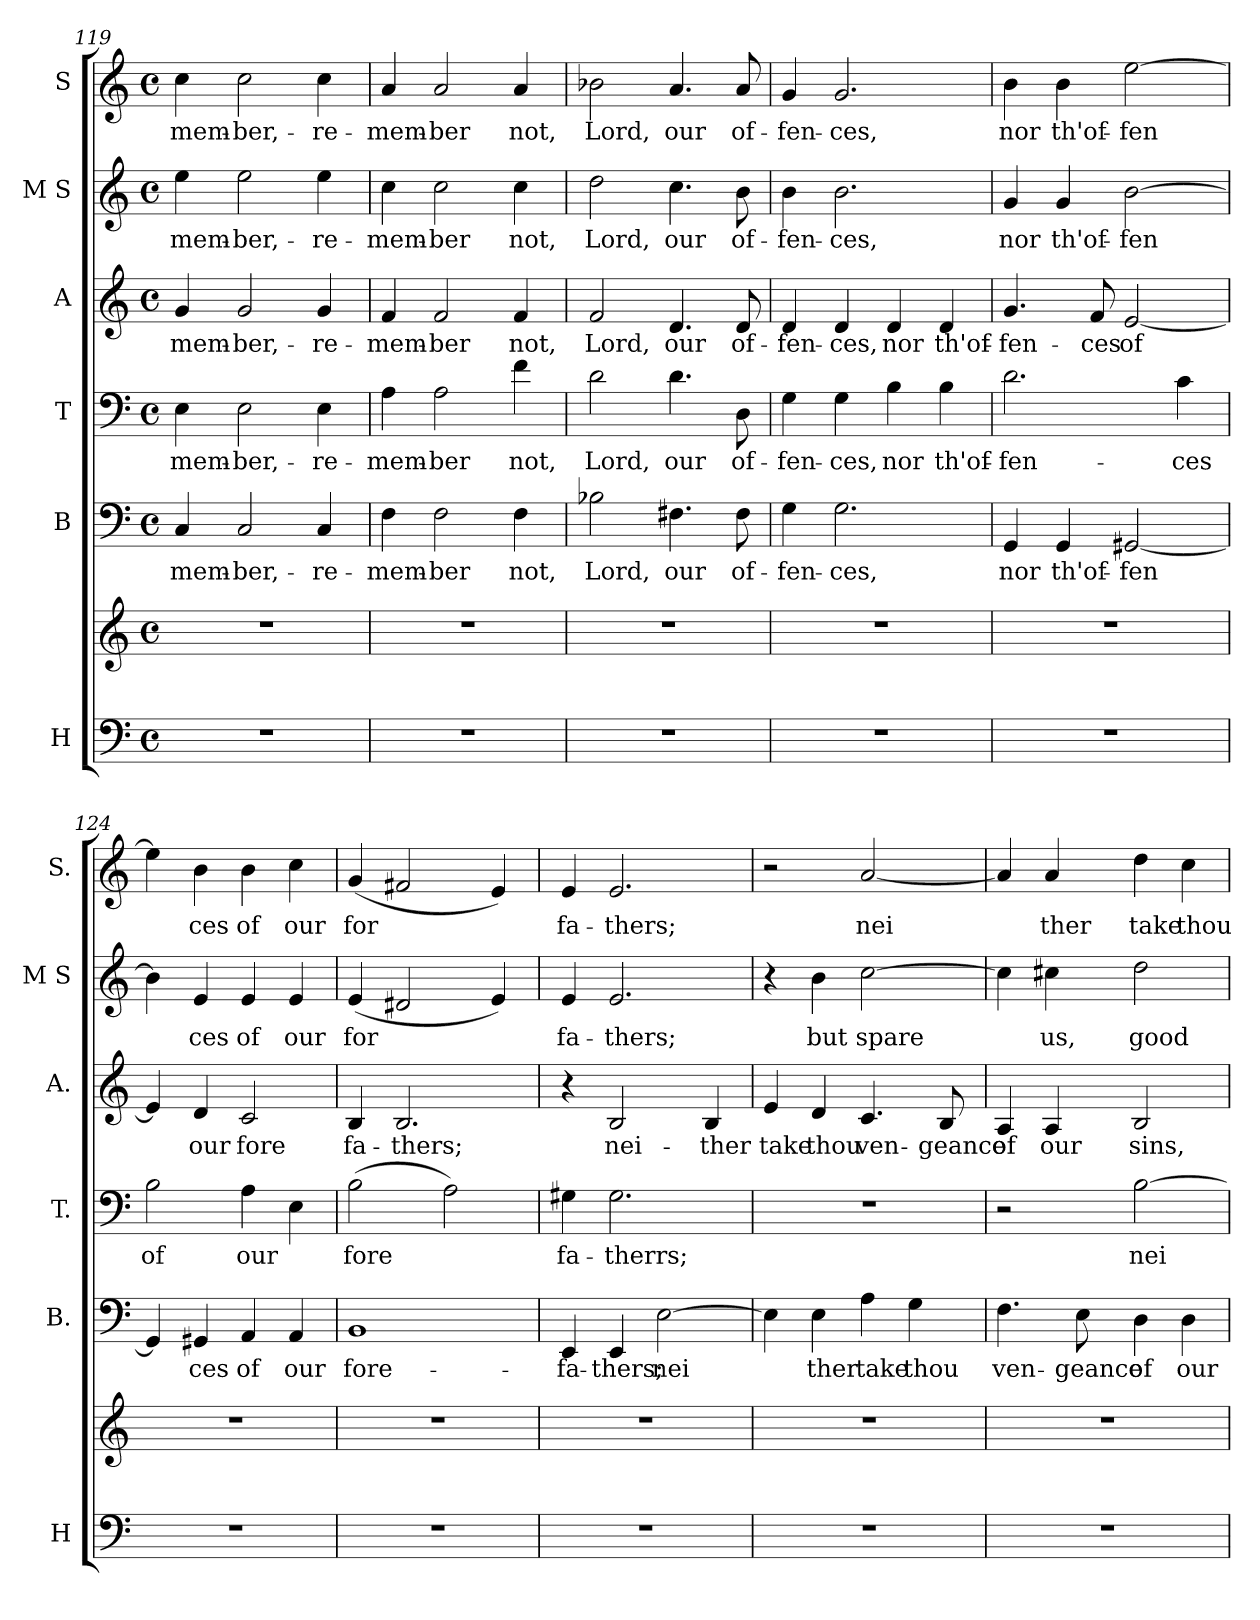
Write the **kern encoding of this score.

**kern	**kern	**kern	**text	**kern	**text	**kern	**text	**kern	**text	**kern	**text
*part6	*part6	*part5	*part5	*part4	*part4	*part3	*part3	*part2	*part2	*part1	*part1
*staff7	*staff6	*staff5	*staff5	*staff4	*staff4	*staff3	*staff3	*staff2	*staff2	*staff1	*staff1
*I"H	*	*I"B	*	*I"T	*	*I"A	*	*I"M S	*	*I"S	*
*I'H	*	*I'B.	*	*I'T.	*	*I'A.	*	*I'M S	*	*I'S.	*
*clefF4	*clefG2	*clefF4	*	*clefF4	*	*clefG2	*	*clefG2	*	*clefG2	*
*k[]	*k[]	*k[]	*	*k[]	*	*k[]	*	*k[]	*	*k[]	*
*M4/4	*M4/4	*M4/4	*	*M4/4	*	*M4/4	*	*M4/4	*	*M4/4	*
*met(c)	*met(c)	*met(c)	*	*met(c)	*	*met(c)	*	*met(c)	*	*met(c)	*
=119	=119	=119	=119	=119	=119	=119	=119	=119	=119	=119	=119
!	!	!	!LO:LY:b	!	!LO:LY:b	!	!LO:LY:b	!	!LO:LY:b	!	!LO:LY:b
1r	1r	4C/	-mem-	4E\	-mem-	4g/	-mem-	4ee\	-mem-	4cc\	-mem-
!	!	!	!LO:LY:b	!	!LO:LY:b	!	!LO:LY:b	!	!LO:LY:b	!	!LO:LY:b
.	.	2C/	-ber,-	2E\	-ber,-	2g/	-ber,-	2ee\	-ber,-	2cc\	-ber,-
!	!	!	!LO:LY:b	!	!LO:LY:b	!	!LO:LY:b	!	!LO:LY:b	!	!LO:LY:b
.	.	4C/	-re-	4E\	-re-	4g/	-re-	4ee\	-re-	4cc\	-re-
!!LO:PB:g=z
=120	=120	=120	=120	=120	=120	=120	=120	=120	=120	=120	=120
!	!	!	!LO:LY:b	!	!LO:LY:b	!	!LO:LY:b	!	!LO:LY:b	!	!LO:LY:b
1r	1r	4F\	-mem-	4A\	-mem-	4f/	-mem-	4cc\	-mem-	4a/	-mem-
!	!	!	!LO:LY:b	!	!LO:LY:b	!	!LO:LY:b	!	!LO:LY:b	!	!LO:LY:b
.	.	2F\	-ber	2A\	-ber	2f/	-ber	2cc\	-ber	2a/	-ber
!	!	!	!LO:LY:b	!	!LO:LY:b	!	!LO:LY:b	!	!LO:LY:b	!	!LO:LY:b
.	.	4F\	not,	4f\	not,	4f/	not,	4cc\	not,	4a/	not,
=121	=121	=121	=121	=121	=121	=121	=121	=121	=121	=121	=121
!	!	!	!LO:LY:b	!	!LO:LY:b	!	!LO:LY:b	!	!LO:LY:b	!	!LO:LY:b
1r	1r	2B-X\	Lord,	2d\	Lord,	2f/	Lord,	2dd\	Lord,	2b-X\	Lord,
!	!	!	!LO:LY:b	!	!LO:LY:b	!	!LO:LY:b	!	!LO:LY:b	!	!LO:LY:b
.	.	4.F#X\	our	4.d\	our	4.d/	our	4.cc\	our	4.a/	our
!	!	!	!LO:LY:b	!	!LO:LY:b	!	!LO:LY:b	!	!LO:LY:b	!	!LO:LY:b
.	.	8F#\	of-	8D\	of-	8d/	of-	8b\	of-	8a/	of-
=122	=122	=122	=122	=122	=122	=122	=122	=122	=122	=122	=122
!	!	!	!LO:LY:b	!	!LO:LY:b	!	!LO:LY:b	!	!LO:LY:b	!	!LO:LY:b
1r	1r	4G\	-fen-	4G\	-fen-	4d/	-fen-	4b\	-fen-	4g/	-fen-
!	!	!	!LO:LY:b	!	!LO:LY:b	!	!LO:LY:b	!	!LO:LY:b	!	!LO:LY:b
.	.	2.G\	-ces,	4G\	-ces,	4d/	-ces,	2.b\	-ces,	2.g/	-ces,
!	!	!	!	!	!LO:LY:b	!	!LO:LY:b	!	!	!	!
.	.	.	.	4B\	nor	4d/	nor	.	.	.	.
!	!	!	!	!	!LO:LY:b	!	!LO:LY:b	!	!	!	!
.	.	.	.	4B\	th'of-	4d/	th'of-	.	.	.	.
=123	=123	=123	=123	=123	=123	=123	=123	=123	=123	=123	=123
!	!	!	!LO:LY:b	!	!LO:LY:b	!	!LO:LY:b	!	!LO:LY:b	!	!LO:LY:b
1r	1r	4GG/	nor	2.d\	-fen-	4.g/	fen-	4g/	nor	4b\	nor
!	!	!	!LO:LY:b	!	!	!	!	!	!LO:LY:b	!	!LO:LY:b
.	.	4GG/	th'of-	.	.	.	.	4g/	th'of-	4b\	th'of-
!	!	!	!	!	!	!	!LO:LY:b	!	!	!	!
.	.	.	.	.	.	8f/	-ces	.	.	.	.
!	!	!	!LO:LY:b	!	!	!	!LO:LY:b	!	!LO:LY:b	!	!LO:LY:b
.	.	[2GG#X/	-fen	.	.	[2e/	-of	[2b\	-fen	[2ee\	-fen
!	!	!	!	!	!LO:LY:b	!	!	!	!	!	!
.	.	.	.	4c\	-ces	.	.	.	.	.	.
=124	=124	=124	=124	=124	=124	=124	=124	=124	=124	=124	=124
!	!	!	!	!	!LO:LY:b	!	!	!	!	!	!
1r	1r	4GG#/]	.	2B\	of	4e/]	.	4b\]	.	4ee\]	.
!	!	!	!LO:LY:b	!	!	!	!LO:LY:b	!	!LO:LY:b	!	!LO:LY:b
.	.	4GG#X/	ces	.	.	4d/	our	4e/	ces	4b\	ces
!	!	!	!LO:LY:b	!	!LO:LY:b	!	!LO:LY:b	!	!LO:LY:b	!	!LO:LY:b
.	.	4AA/	of	4A\	-our	2c/	fore	4e/	of	4b\	of
!	!	!	!LO:LY:b	!	!	!	!	!	!LO:LY:b	!	!LO:LY:b
.	.	4AA/	our	4E\	.	.	.	4e/	our	4cc\	our
=125	=125	=125	=125	=125	=125	=125	=125	=125	=125	=125	=125
!	!	!	!LO:LY:b	!	!LO:LY:b	!	!LO:LY:b	!	!LO:LY:b	!	!LO:LY:b
1r	1r	1BB	fore-	(2B\	-fore	4B/	fa-	(4e/	-for	(4g/	-for
!	!	!	!	!	!	!	!LO:LY:b	!	!	!	!
.	.	.	.	.	.	2.B/	-thers;	2d#X/	.	2f#X/	.
.	.	.	.	2A\)	.	.	.	.	.	.	.
.	.	.	.	.	.	.	.	4e/)	.	4e/)	.
!!LO:PB:g=z
=126	=126	=126	=126	=126	=126	=126	=126	=126	=126	=126	=126
!	!	!	!LO:LY:b	!	!LO:LY:b	!	!	!	!LO:LY:b	!	!LO:LY:b
1r	1r	4EE/	-fa-	4G#X\	fa-	4r	.	4e/	fa-	4e/	fa-
!	!	!	!LO:LY:b	!	!LO:LY:b	!	!LO:LY:b	!	!LO:LY:b	!	!LO:LY:b
.	.	4EE/	-thers;	2.G#\	-therrs;	2B/	nei-	2.e/	-thers;	2.e/	-thers;
!	!	!	!LO:LY:b	!	!	!	!	!	!	!	!
.	.	[2E\	-nei	.	.	.	.	.	.	.	.
!	!	!	!	!	!	!	!LO:LY:b	!	!	!	!
.	.	.	.	.	.	4B/	-ther	.	.	.	.
=127	=127	=127	=127	=127	=127	=127	=127	=127	=127	=127	=127
!	!	!	!	!	!	!	!LO:LY:b	!	!	!	!
1r	1r	4E\]	.	1r	.	4e/	take	4r	.	2r	.
!	!	!	!LO:LY:b	!	!	!	!LO:LY:b	!	!LO:LY:b	!	!
.	.	4E\	ther	.	.	4d/	thou	4b\	but	.	.
!	!	!	!LO:LY:b	!	!	!	!LO:LY:b	!	!LO:LY:b	!	!LO:LY:b
.	.	4A\	take	.	.	4.c/	ven-	[2cc\	-spare	[2a/	-nei
!	!	!	!LO:LY:b	!	!	!	!	!	!	!	!
.	.	4G\	thou	.	.	.	.	.	.	.	.
!	!	!	!	!	!	!	!LO:LY:b	!	!	!	!
.	.	.	.	.	.	8B/	-geance	.	.	.	.
=128	=128	=128	=128	=128	=128	=128	=128	=128	=128	=128	=128
!	!	!	!LO:LY:b	!	!	!	!LO:LY:b	!	!	!	!
1r	1r	4.F\	ven-	2r	.	4A/	of	4cc\]	.	4a/]	.
!	!	!	!	!	!	!	!LO:LY:b	!	!LO:LY:b	!	!LO:LY:b
.	.	.	.	.	.	4A/	our	4cc#X\	us,	4a/	ther
!	!	!	!LO:LY:b	!	!	!	!	!	!	!	!
.	.	8E\	-geance	.	.	.	.	.	.	.	.
!	!	!	!LO:LY:b	!	!LO:LY:b	!	!LO:LY:b	!	!LO:LY:b	!	!LO:LY:b
.	.	4D\	of	[2B\	-nei	2B/	sins,	2dd\	good	4dd\	take
!	!	!	!LO:LY:b	!	!	!	!	!	!	!	!LO:LY:b
.	.	4D\	our	.	.	.	.	.	.	4cc\	thou
=	=	=	=	=	=	=	=	=	=	=	=
*-	*-	*-	*-	*-	*-	*-	*-	*-	*-	*-	*-
